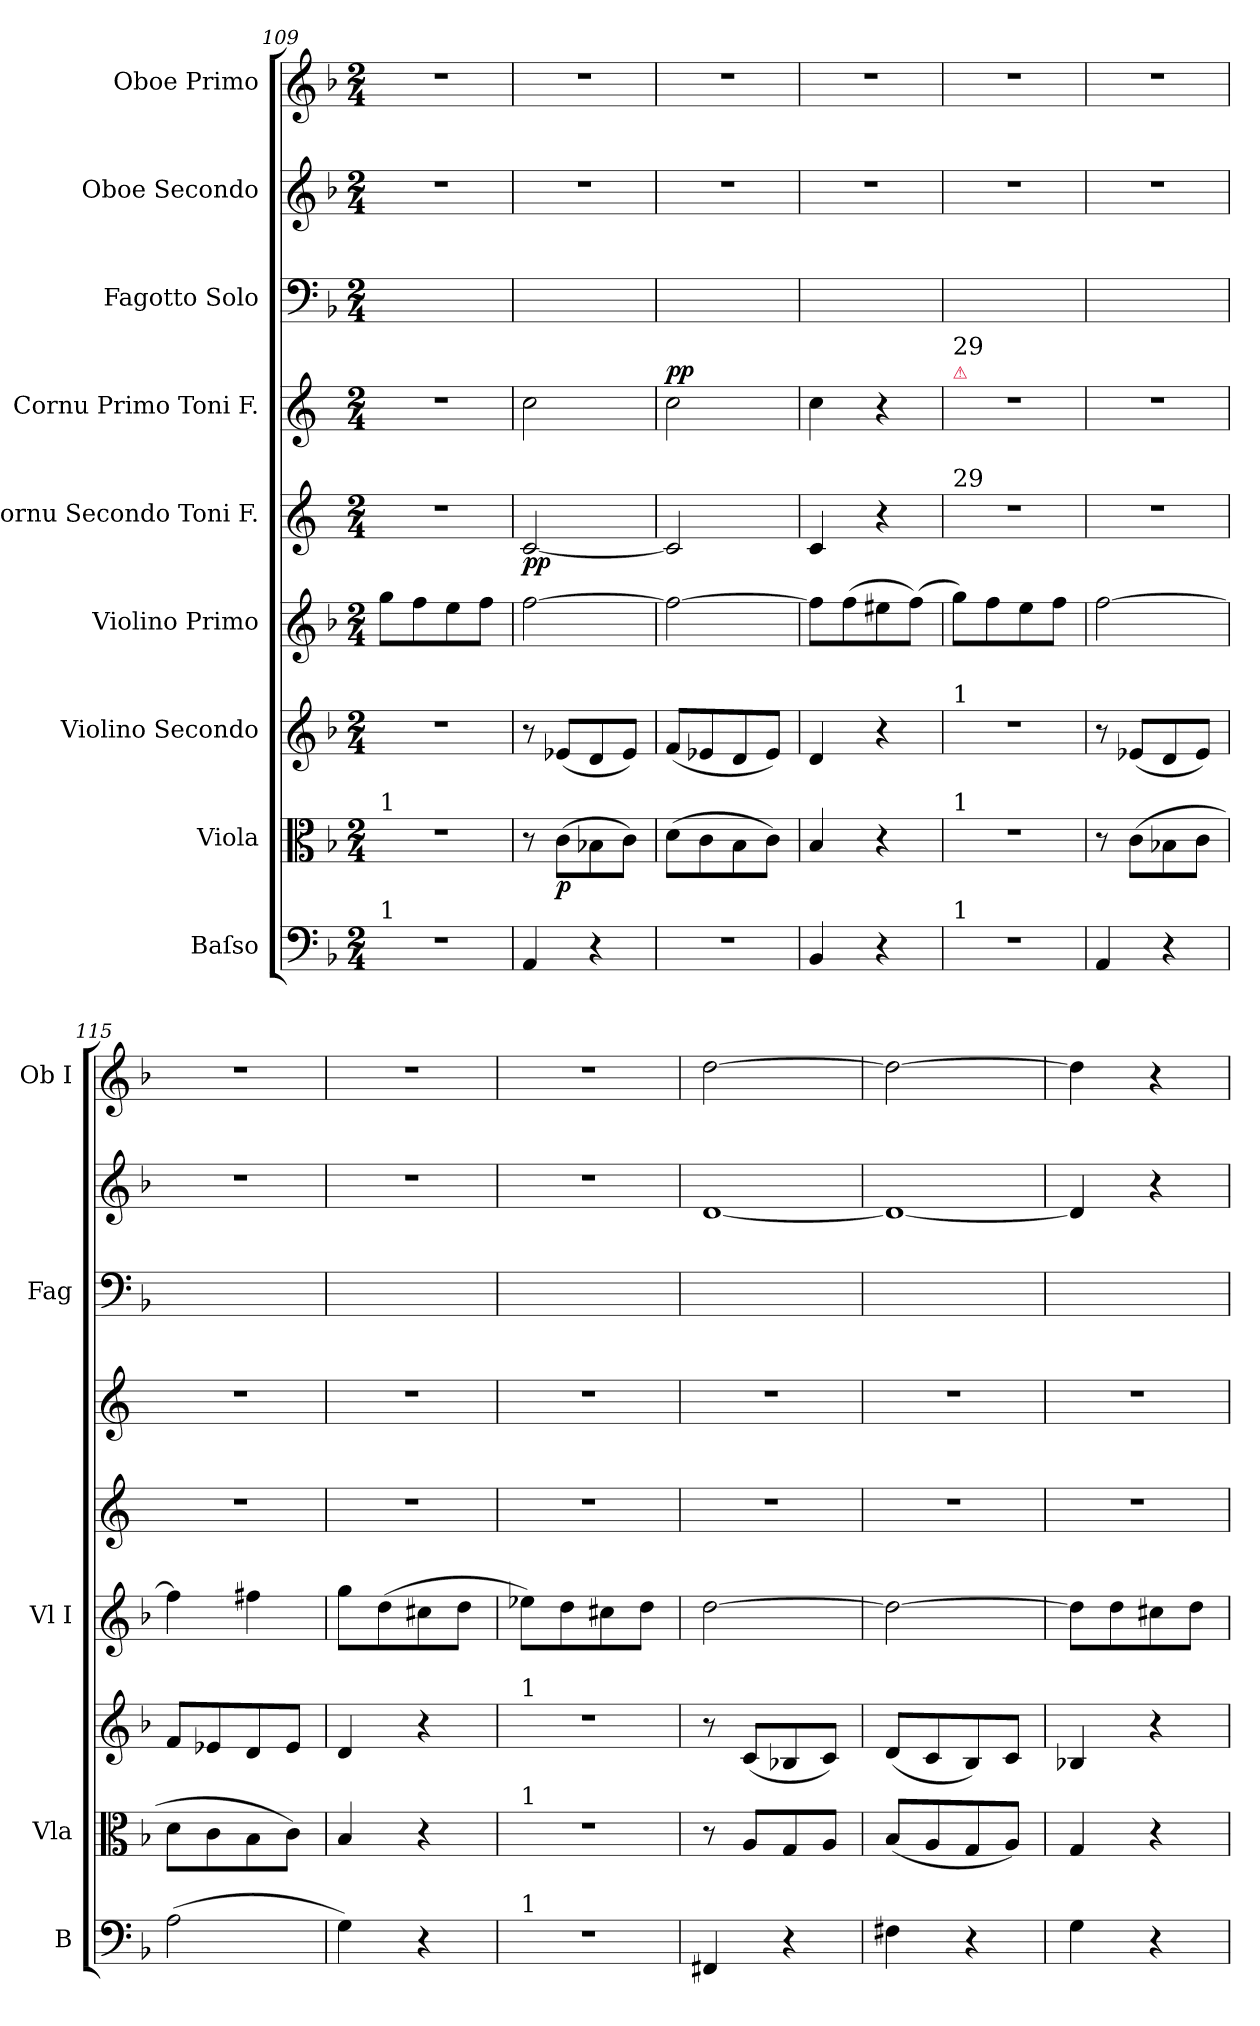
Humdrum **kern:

**kern	**kern	**dynam	**kern	**dynam	**kern	**kern	**dynam	**kern	**dynam	**kern	**kern	**dynam	**kern	**dynam
*part9	*part8	*part8	*part7	*part7	*part6	*part5	*part5	*part4	*part4	*part3	*part2	*part2	*part1	*part1
*staff9	*staff8	*staff8	*staff7	*staff7	*staff6	*staff5	*staff5	*staff4	*staff4	*staff3	*staff2	*staff2	*staff1	*staff1
*I"Baſso	*I"Viola	*	*I"Violino Secondo	*	*I"Violino Primo	*I"Cornu Secondo Toni F.	*	*I"Cornu Primo Toni F.	*	*I"Fagotto Solo	*I"Oboe Secondo	*	*I"Oboe Primo	*
*I'B	*I'Vla	*	*	*	*I'Vl I	*	*	*	*	*I'Fag	*	*	*I'Ob I	*
*clefF4	*clefC3	*	*clefG2	*	*clefG2	*clefG2	*	*clefG2	*	*clefF4	*clefG2	*	*clefG2	*
*	*	*	*	*	*	*ITrd4c7	*	*ITrd4c7	*	*	*	*	*	*
*k[b-]	*k[b-]	*	*k[b-]	*	*k[b-]	*k[b-]	*	*k[b-]	*	*k[b-]	*k[b-]	*	*k[b-]	*
*F:	*F:	*	*F:	*	*F:	*	*	*	*	*F:	*F:	*	*F:	*
*M2/4	*M2/4	*	*M2/4	*	*M2/4	*M2/4	*	*M2/4	*	*M2/4	*M2/4	*	*M2/4	*
=109	=109	=109	=109	=109	=109	=109	=109	=109	=109	=109	=109	=109	=109	=109
!	!LO:TX:a:t=1	!	!	!	!	!	!	!	!	!	!	!	!	!
!LO:TX:a:t=1	!	!	!	!	!	!	!	!	!	!	!	!	!	!
2r	2r	.	2r	.	8gg\L	2r	.	2r	.	2ryy	2r	.	2r	.
.	.	.	.	.	8ff\	.	.	.	.	.	.	.	.	.
.	.	.	.	.	8ee\	.	.	.	.	.	.	.	.	.
.	.	.	.	.	8ff\J	.	.	.	.	.	.	.	.	.
=110	=110	=110	=110	=110	=110	=110	=110	=110	=110	=110	=110	=110	=110	=110
4AA/	8r	.	8r	.	[2ff\	[2F/	pp	2f\	.	2ryy	2r	.	2r	.
!	!	!	!	!LO:DY:b	!	!	!	!	!	!	!	!	!	!
.	(8c\L	p	(8e-X/L	pia	.	.	.	.	.	.	.	.	.	.
4r	8B-X\	.	8d/	.	.	.	.	.	.	.	.	.	.	.
.	8c\J)	.	8e-/J)	.	.	.	.	.	.	.	.	.	.	.
=111	=111	=111	=111	=111	=111	=111	=111	=111	=111	=111	=111	=111	=111	=111
!	!	!	!	!	!	!	!	!	!LO:DY:a	!	!	!	!	!
2r	(8d\L	.	(8f/L	.	2ff\_	2F/]	.	2f\	pp	2ryy	2r	.	2r	.
.	8c\	.	8e-X/	.	.	.	.	.	.	.	.	.	.	.
.	8B-\	.	8d/	.	.	.	.	.	.	.	.	.	.	.
.	8c\J)	.	8e-/J)	.	.	.	.	.	.	.	.	.	.	.
=112	=112	=112	=112	=112	=112	=112	=112	=112	=112	=112	=112	=112	=112	=112
4BB-/	4B-/	.	4d/	.	8ff\L]	4F/	.	4f\	.	2ryy	2r	.	2r	.
.	.	.	.	.	(8ff\	.	.	.	.	.	.	.	.	.
4r	4r	.	4r	.	8ee#X\	4r	.	4r	.	.	.	.	.	.
.	.	.	.	.	(8ff\J)	.	.	.	.	.	.	.	.	.
=113	=113	=113	=113	=113	=113	=113	=113	=113	=113	=113	=113	=113	=113	=113
!	!	!	!	!	!	!	!	!LO:TX:a:color=crimson:t=⚠	!	!	!	!	!	!
!	!	!	!	!	!	!	!	!LO:TX:a:t=29	!	!	!	!	!	!
!	!	!	!	!	!	!LO:TX:a:t=29	!	!	!	!	!	!	!	!
!	!	!	!LO:TX:a:t=1	!	!	!	!	!	!	!	!	!	!	!
!	!LO:TX:a:t=1	!	!	!	!	!	!	!	!	!	!	!	!	!
!LO:TX:a:t=1	!	!	!	!	!	!	!	!	!	!	!	!	!	!
2r	2r	.	2r	.	8gg\L)	2r	.	2r	.	2ryy	2r	.	2r	.
.	.	.	.	.	8ff\	.	.	.	.	.	.	.	.	.
.	.	.	.	.	8ee\	.	.	.	.	.	.	.	.	.
.	.	.	.	.	8ff\J	.	.	.	.	.	.	.	.	.
=114	=114	=114	=114	=114	=114	=114	=114	=114	=114	=114	=114	=114	=114	=114
4AA/	8r	.	8r	.	[2ff\	2r	.	2r	.	2ryy	2r	.	2r	.
.	(8c\L	.	(8e-X/L	.	.	.	.	.	.	.	.	.	.	.
4r	8B-X\	.	8d/	.	.	.	.	.	.	.	.	.	.	.
.	8c\J	.	8e-/J)	.	.	.	.	.	.	.	.	.	.	.
=115	=115	=115	=115	=115	=115	=115	=115	=115	=115	=115	=115	=115	=115	=115
(2A\	8d\L	.	8f/L	.	4ff\]	2r	.	2r	.	2ryy	2r	.	2r	.
.	8c\	.	8e-X/	.	.	.	.	.	.	.	.	.	.	.
.	8B-\	.	8d/	.	4ff#X\	.	.	.	.	.	.	.	.	.
.	8c\J)	.	8e-/J	.	.	.	.	.	.	.	.	.	.	.
=116	=116	=116	=116	=116	=116	=116	=116	=116	=116	=116	=116	=116	=116	=116
4G\)	4B-/	.	4d/	.	8gg\L	2r	.	2r	.	2ryy	2r	.	2r	.
.	.	.	.	.	(8dd\	.	.	.	.	.	.	.	.	.
4r	4r	.	4r	.	8cc#X\	.	.	.	.	.	.	.	.	.
.	.	.	.	.	8dd\J	.	.	.	.	.	.	.	.	.
=117	=117	=117	=117	=117	=117	=117	=117	=117	=117	=117	=117	=117	=117	=117
!	!	!	!LO:TX:a:t=1	!	!	!	!	!	!	!	!	!	!	!
!	!LO:TX:a:t=1	!	!	!	!	!	!	!	!	!	!	!	!	!
!LO:TX:a:t=1	!	!	!	!	!	!	!	!	!	!	!	!	!	!
2r	2r	.	2r	.	8ee-X\L)	2r	.	2r	.	2ryy	2r	.	2r	.
.	.	.	.	.	8dd\	.	.	.	.	.	.	.	.	.
.	.	.	.	.	8cc#X\	.	.	.	.	.	.	.	.	.
.	.	.	.	.	8dd\J	.	.	.	.	.	.	.	.	.
=118	=118	=118	=118	=118	=118	=118	=118	=118	=118	=118	=118	=118	=118	=118
!	!	!	!	!	!	!	!	!	!	!	!LO:N:vis=1	!LO:DY:b	!	!LO:DY:b
4FF#X/	8r	.	8r	.	[2dd\	2r	.	2r	.	2ryy	[2d/	p&colon;	[<2dd\	p&colon;
.	8A/L	.	(8c/L	.	.	.	.	.	.	.	.	.	.	.
4r	8G/	.	8B-X/	.	.	.	.	.	.	.	.	.	.	.
.	8A/J	.	8c/J)	.	.	.	.	.	.	.	.	.	.	.
=119	=119	=119	=119	=119	=119	=119	=119	=119	=119	=119	=119	=119	=119	=119
!	!	!	!	!	!	!	!	!	!	!	!LO:N:vis=1	!	!	!
4F#X\	(8B-/L	.	(8d/L	.	2dd\_	2r	.	2r	.	2ryy	2d/_	.	2dd\_	.
.	8A/	.	8c/	.	.	.	.	.	.	.	.	.	.	.
4r	8G/	.	8B-/)	.	.	.	.	.	.	.	.	.	.	.
.	8A/J)	.	8c/J	.	.	.	.	.	.	.	.	.	.	.
=120	=120	=120	=120	=120	=120	=120	=120	=120	=120	=120	=120	=120	=120	=120
4G\	4G/	.	4B-X/	.	8dd\L]	2r	.	2r	.	2ryy	4d/]	.	4dd\]	.
.	.	.	.	.	8dd\	.	.	.	.	.	.	.	.	.
4r	4r	.	4r	.	8cc#X\	.	.	.	.	.	4r	.	4r	.
.	.	.	.	.	8dd\J	.	.	.	.	.	.	.	.	.
=	=	=	=	=	=	=	=	=	=	=	=	=	=	=
*-	*-	*-	*-	*-	*-	*-	*-	*-	*-	*-	*-	*-	*-	*-
